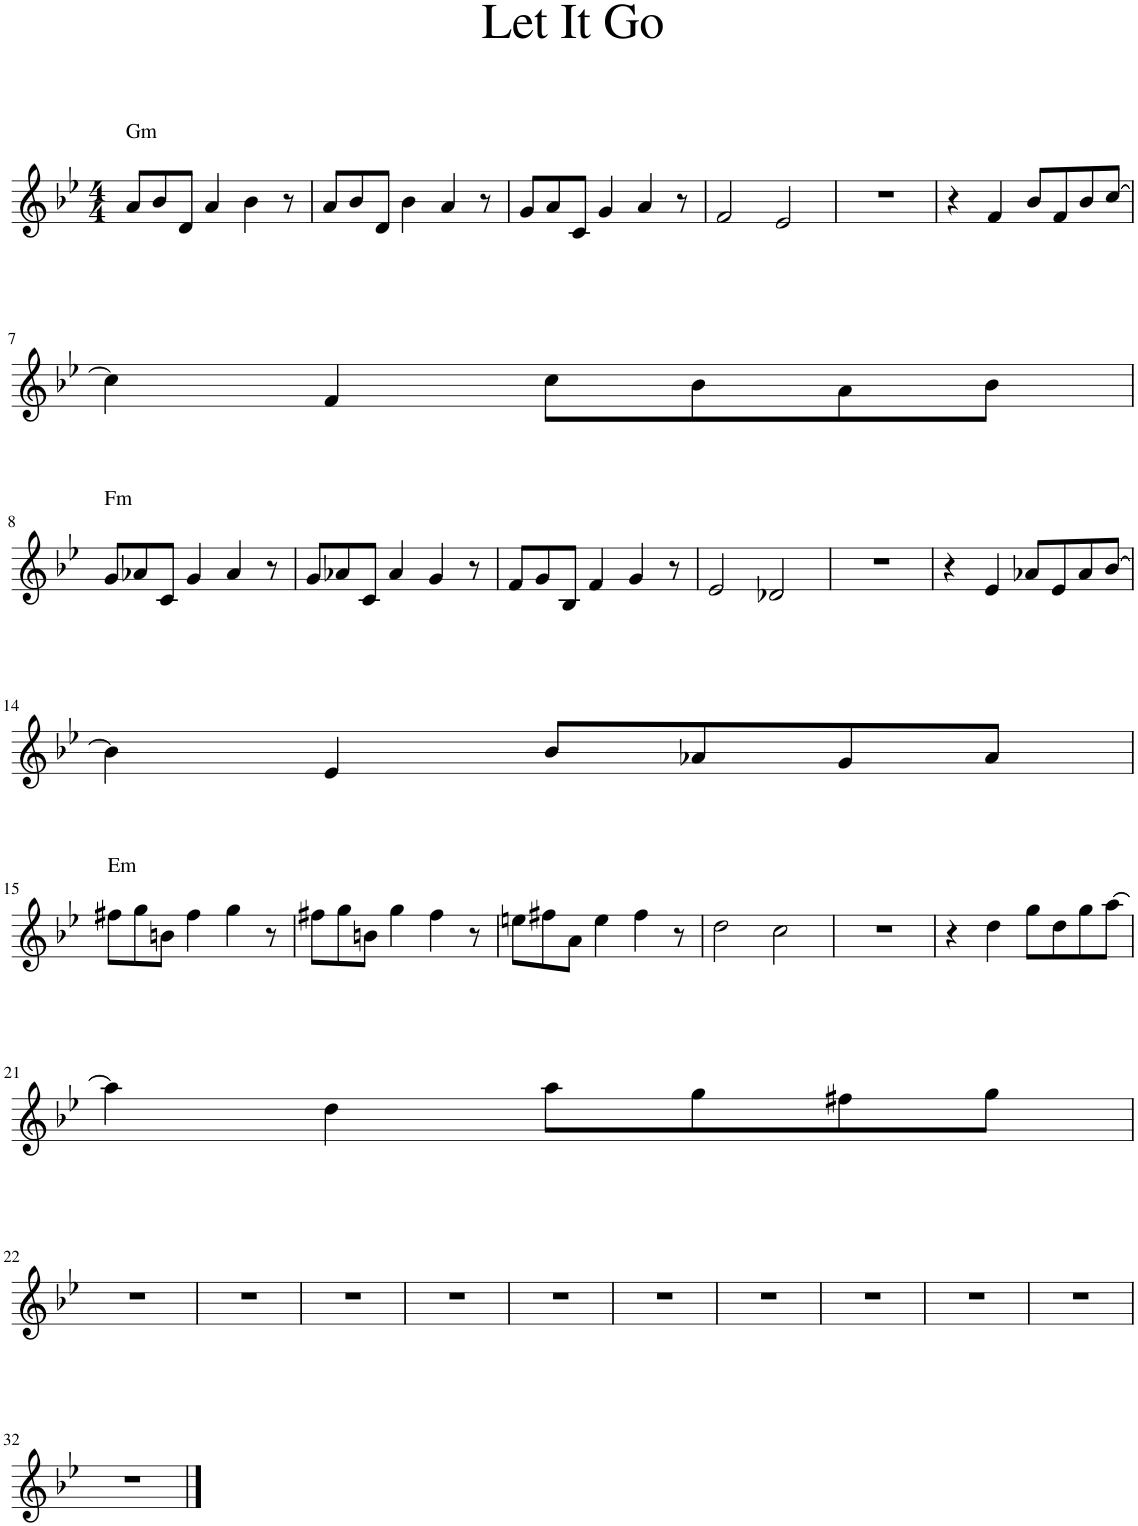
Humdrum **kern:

**kern
*part1
*staff1
*I"Piano
*I'Pno.
*clefG2
*k[b-e-]
*M4/4
=1
!LO:TX:a:t=Gm
8a/L
8b-/
8d/J
4a/
4b-\
8r
=2
8a/L
8b-/
8d/J
4b-\
4a/
8r
=3
8g/L
8a/
8c/J
4g/
4a/
8r
=4
2f/
2e-/
=5
1r
=6
4r
4f/
8b-/L
8f/
8b-/
[8cc/J
!!LO:LB:g=z
=7
4cc\]
4f/
8cc\L
8b-\
8a\
8b-\J
!!LO:LB:g=z
=8
!LO:TX:a:t=Fm
8g/L
8a-X/
8c/J
4g/
4a-/
8r
=9
8g/L
8a-X/
8c/J
4a-/
4g/
8r
=10
8f/L
8g/
8B-/J
4f/
4g/
8r
=11
2e-/
2d-X/
=12
1r
=13
4r
4e-/
8a-X/L
8e-/
8a-/
[8b-/J
!!LO:LB:g=z
=14
4b-\]
4e-/
8b-/L
8a-X/
8g/
8a-/J
!!LO:LB:g=z
=15
!LO:TX:a:t=Em
8ff#X\L
8gg\
8bn\J
4ff#\
4gg\
8r
=16
8ff#X\L
8gg\
8bn\J
4gg\
4ff#\
8r
=17
8een\L
8ff#X\
8a\J
4ee\
4ff#\
8r
=18
2dd\
2cc\
=19
1r
=20
4r
4dd\
8gg\L
8dd\
8gg\
[8aa\J
!!LO:LB:g=z
=21
4aa\]
4dd\
8aa\L
8gg\
8ff#X\
8gg\J
!!LO:LB:g=z
=22
1r
=23
1r
=24
1r
=25
1r
=26
1r
=27
1r
=28
1r
=29
1r
=30
1r
=31
1r
!!LO:LB:g=z
=32
1r
==
*-
